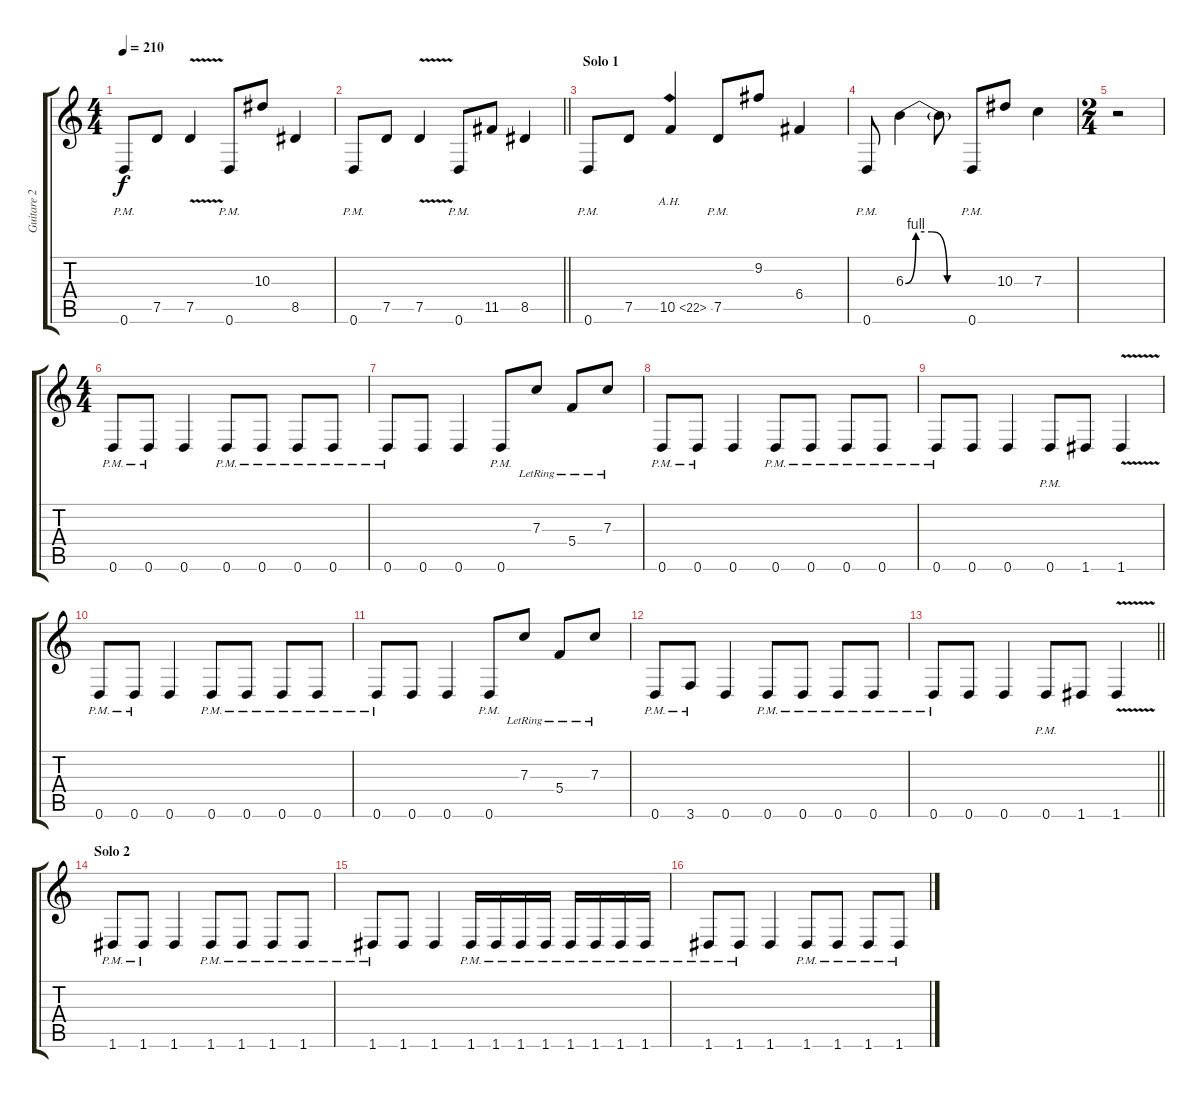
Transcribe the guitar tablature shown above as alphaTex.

\track ("Guitare 2" "Guitare 2") {instrument distortionguitar}
\staff {score tabs}
\tuning (D4 A3 F3 C3 G2 D2) {hide}
\ts (4 4)
\tempo 210
\clef g2
\ks c
0.6{pm}.8{dy f} 7.5.8 7.5{v}.4 0.6{pm}.8 10.3.8 8.5.4 |
\barLineRight lightlight
0.6{pm}.8 7.5.8 7.5{v}.4 0.6{pm}.8 11.5.8 8.5.4 |
\section ("" "Solo 1")
0.6{pm}.8{volume 10} 7.5.8 10.5{ah 12}.4 7.5{pm}.8 9.2.8 6.4.4 |
0.6{pm}.8 6.3{be (custom 0 0 10 4 25 4 40 0 60 0)}.4 6.3{t}.8 0.6{pm}.8 10.3.8 7.3.4 |
\ts (2 4)
r.2 |
\ts (4 4)
0.6{pm}.8 0.6{pm}.8 0.6.4 0.6{pm}.8 0.6{pm}.8 0.6{pm}.8 0.6{pm}.8 |
0.6{pm}.8 0.6.8 0.6.4 0.6{pm}.8 7.3{lr}.8 5.4{lr}.8 7.3{lr}.8 |
0.6{pm}.8 0.6{pm}.8 0.6.4 0.6{pm}.8 0.6{pm}.8 0.6{pm}.8 0.6{pm}.8 |
0.6{pm}.8 0.6.8 0.6.4 0.6{pm}.8 1.6.8 1.6{v}.4 |
0.6{pm}.8 0.6{pm}.8 0.6.4 0.6{pm}.8 0.6{pm}.8 0.6{pm}.8 0.6{pm}.8 |
0.6{pm}.8 0.6.8 0.6.4 0.6{pm}.8 7.3{lr}.8 5.4{lr}.8 7.3{lr}.8 |
0.6{pm}.8 3.6{pm}.8 0.6.4 0.6{pm}.8 0.6{pm}.8 0.6{pm}.8 0.6{pm}.8 |
\barLineRight lightlight
0.6{pm}.8 0.6.8 0.6.4 0.6{pm}.8 1.6.8 1.6{v}.4 |
\section ("" "Solo 2")
1.6{pm}.8 1.6{pm}.8 1.6.4 1.6{pm}.8 1.6{pm}.8 1.6{pm}.8 1.6{pm}.8 |
1.6{pm}.8 1.6.8 1.6.4 1.6{pm}.16 1.6{pm}.16 1.6{pm}.16 1.6{pm}.16 1.6{pm}.16 1.6{pm}.16 1.6{pm}.16 1.6{pm}.16 |
1.6{pm}.8 1.6{pm}.8 1.6.4 1.6{pm}.8 1.6{pm}.8 1.6{pm}.8 1.6{pm}.8
